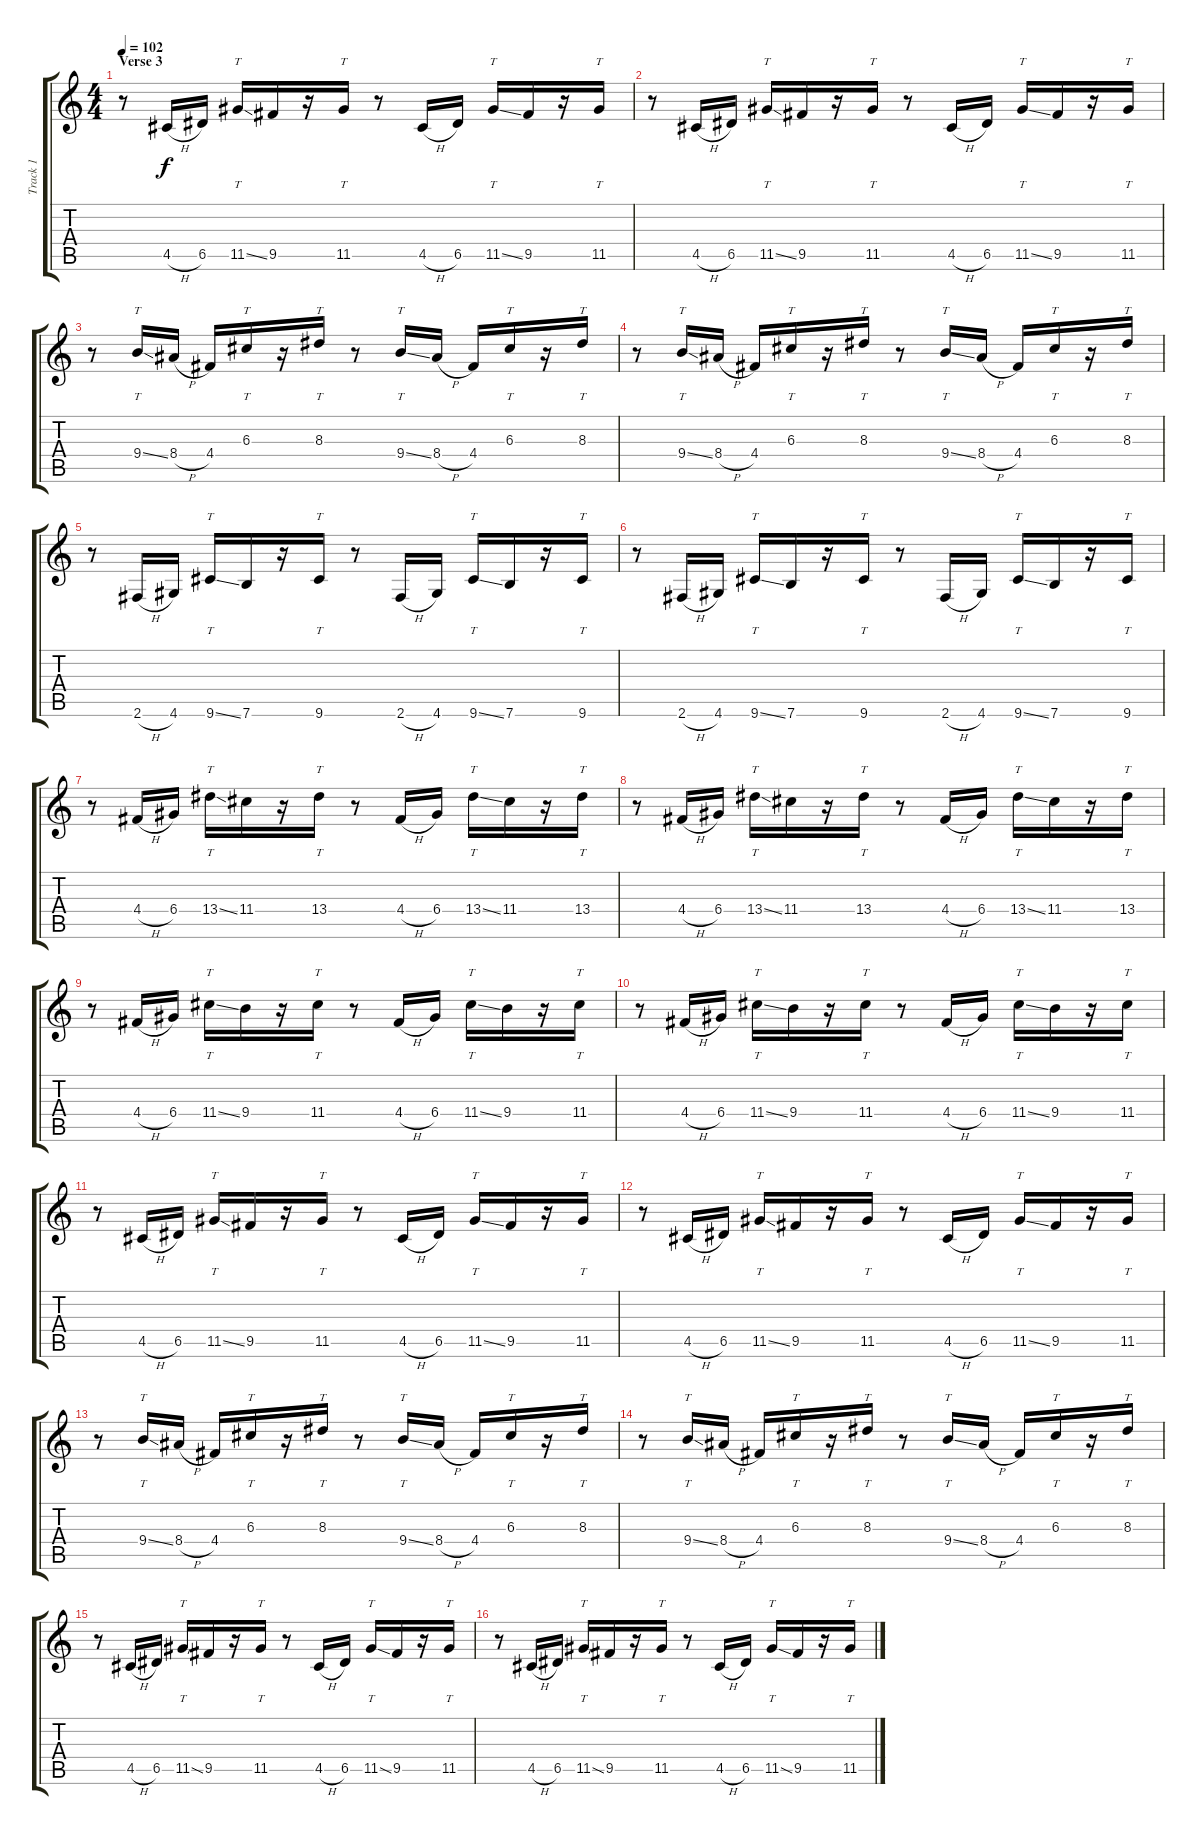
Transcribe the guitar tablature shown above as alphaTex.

\track ("Track 1" "Track 1") {instrument overdrivenguitar}
\staff {score tabs}
\tuning (E4 B3 G3 D3 A2 E2) {hide}
\ts (4 4)
\section ("" "Verse 3")
\tempo 102
\clef g2
\ks c
r.8{dy f} 4.5{h}.16 6.5.16 11.5{ss}.16{tt} 9.5.16 r.16 11.5.16{tt} r.8 4.5{h}.16 6.5.16 11.5{ss}.16{tt} 9.5.16 r.16 11.5.16{tt} |
r.8 4.5{h}.16 6.5.16 11.5{ss}.16{tt} 9.5.16 r.16 11.5.16{tt} r.8 4.5{h}.16 6.5.16 11.5{ss}.16{tt} 9.5.16 r.16 11.5.16{tt} |
r.8 9.4{ss}.16{tt} 8.4{h}.16 4.4.16 6.3.16{tt} r.16 8.3.16{tt} r.8 9.4{ss}.16{tt} 8.4{h}.16 4.4.16 6.3.16{tt} r.16 8.3.16{tt} |
r.8 9.4{ss}.16{tt} 8.4{h}.16 4.4.16 6.3.16{tt} r.16 8.3.16{tt} r.8 9.4{ss}.16{tt} 8.4{h}.16 4.4.16 6.3.16{tt} r.16 8.3.16{tt} |
r.8 2.6{h}.16 4.6.16 9.6{ss}.16{tt} 7.6.16 r.16 9.6.16{tt} r.8 2.6{h}.16 4.6.16 9.6{ss}.16{tt} 7.6.16 r.16 9.6.16{tt} |
r.8 2.6{h}.16 4.6.16 9.6{ss}.16{tt} 7.6.16 r.16 9.6.16{tt} r.8 2.6{h}.16 4.6.16 9.6{ss}.16{tt} 7.6.16 r.16 9.6.16{tt} |
r.8 4.4{h}.16 6.4.16 13.4{ss}.16{tt} 11.4.16 r.16 13.4.16{tt} r.8 4.4{h}.16 6.4.16 13.4{ss}.16{tt} 11.4.16 r.16 13.4.16{tt} |
r.8 4.4{h}.16 6.4.16 13.4{ss}.16{tt} 11.4.16 r.16 13.4.16{tt} r.8 4.4{h}.16 6.4.16 13.4{ss}.16{tt} 11.4.16 r.16 13.4.16{tt} |
r.8 4.4{h}.16 6.4.16 11.4{ss}.16{tt} 9.4.16 r.16 11.4.16{tt} r.8 4.4{h}.16 6.4.16 11.4{ss}.16{tt} 9.4.16 r.16 11.4.16{tt} |
r.8 4.4{h}.16 6.4.16 11.4{ss}.16{tt} 9.4.16 r.16 11.4.16{tt} r.8 4.4{h}.16 6.4.16 11.4{ss}.16{tt} 9.4.16 r.16 11.4.16{tt} |
r.8 4.5{h}.16 6.5.16 11.5{ss}.16{tt} 9.5.16 r.16 11.5.16{tt} r.8 4.5{h}.16 6.5.16 11.5{ss}.16{tt} 9.5.16 r.16 11.5.16{tt} |
r.8 4.5{h}.16 6.5.16 11.5{ss}.16{tt} 9.5.16 r.16 11.5.16{tt} r.8 4.5{h}.16 6.5.16 11.5{ss}.16{tt} 9.5.16 r.16 11.5.16{tt} |
r.8 9.4{ss}.16{tt} 8.4{h}.16 4.4.16 6.3.16{tt} r.16 8.3.16{tt} r.8 9.4{ss}.16{tt} 8.4{h}.16 4.4.16 6.3.16{tt} r.16 8.3.16{tt} |
r.8 9.4{ss}.16{tt} 8.4{h}.16 4.4.16 6.3.16{tt} r.16 8.3.16{tt} r.8 9.4{ss}.16{tt} 8.4{h}.16 4.4.16 6.3.16{tt} r.16 8.3.16{tt} |
r.8 4.5{h}.16 6.5.16 11.5{ss}.16{tt} 9.5.16 r.16 11.5.16{tt} r.8 4.5{h}.16 6.5.16 11.5{ss}.16{tt} 9.5.16 r.16 11.5.16{tt} |
r.8 4.5{h}.16 6.5.16 11.5{ss}.16{tt} 9.5.16 r.16 11.5.16{tt} r.8 4.5{h}.16 6.5.16 11.5{ss}.16{tt} 9.5.16 r.16 11.5.16{tt}
